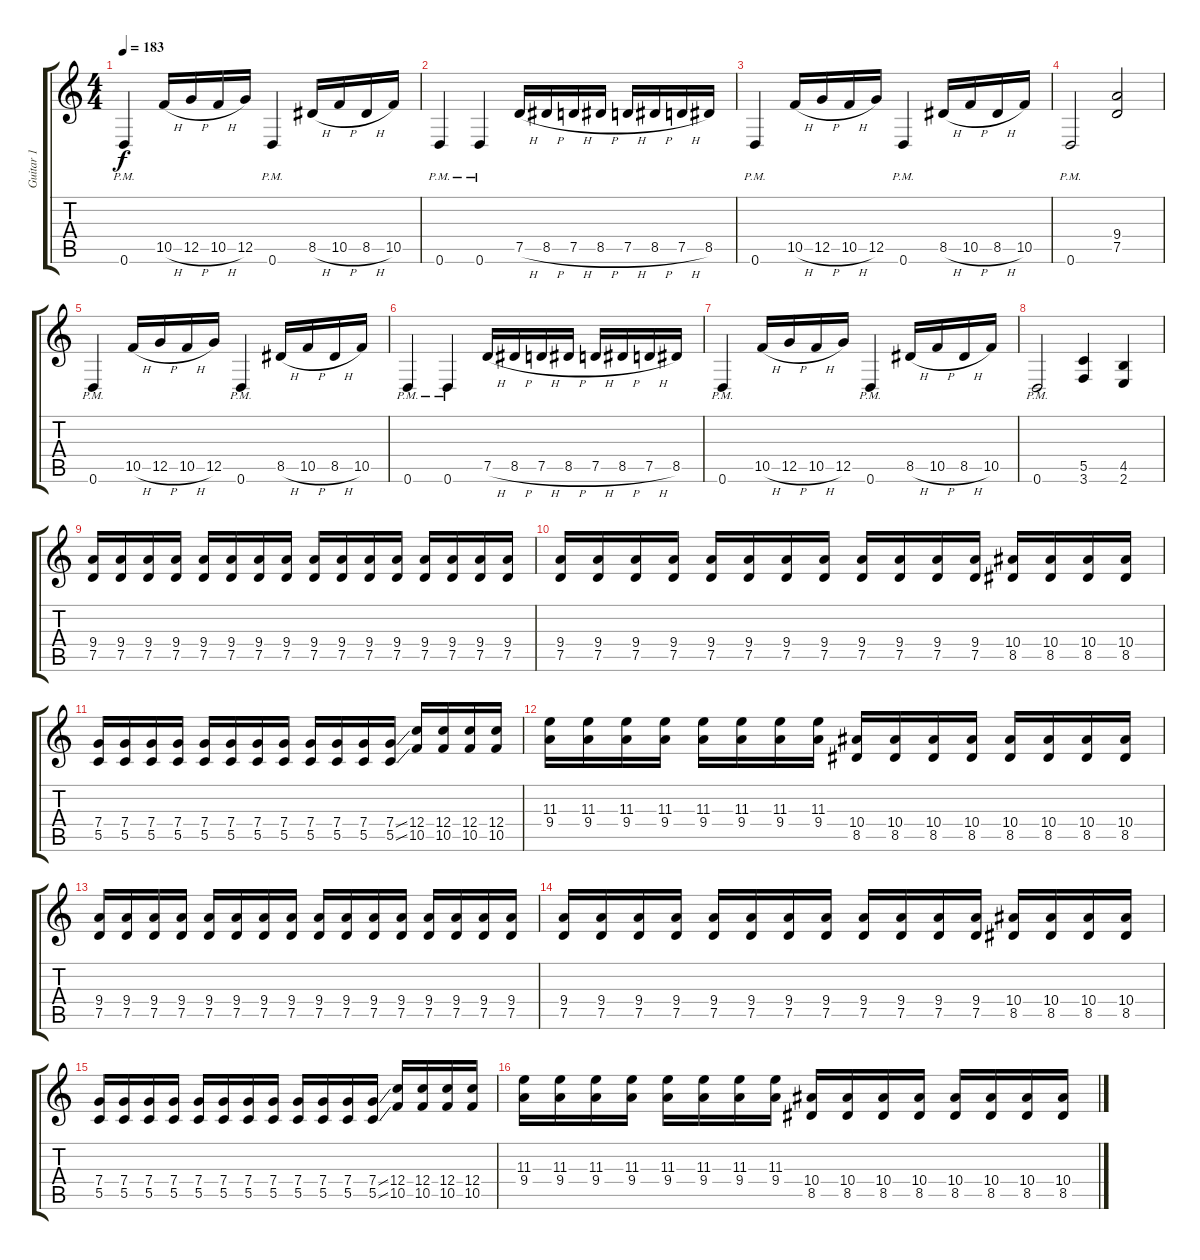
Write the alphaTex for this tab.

\track ("Guitar 1" "Guitar 1") {instrument distortionguitar}
\staff {score tabs}
\tuning (D4 A3 F3 C3 G2 D2) {hide}
\ts (4 4)
\section ("" "")
\tempo 183
\clef g2
\ks c
0.6{pm}.4{dy f} 10.5{h}.16 12.5{h}.16 10.5{h}.16 12.5.16 0.6{pm}.4 8.5{h}.16 10.5{h}.16 8.5{h}.16 10.5.16 |
0.6{pm}.4 0.6{pm}.4 7.5{h}.16 8.5{h}.16 7.5{h}.16 8.5{h}.16 7.5{h}.16 8.5{h}.16 7.5{h}.16 8.5.16 |
0.6{pm}.4 10.5{h}.16 12.5{h}.16 10.5{h}.16 12.5.16 0.6{pm}.4 8.5{h}.16 10.5{h}.16 8.5{h}.16 10.5.16 |
0.6{pm}.2 (9.4 7.5).2 |
0.6{pm}.4 10.5{h}.16 12.5{h}.16 10.5{h}.16 12.5.16 0.6{pm}.4 8.5{h}.16 10.5{h}.16 8.5{h}.16 10.5.16 |
0.6{pm}.4 0.6{pm}.4 7.5{h}.16 8.5{h}.16 7.5{h}.16 8.5{h}.16 7.5{h}.16 8.5{h}.16 7.5{h}.16 8.5.16 |
0.6{pm}.4 10.5{h}.16 12.5{h}.16 10.5{h}.16 12.5.16 0.6{pm}.4 8.5{h}.16 10.5{h}.16 8.5{h}.16 10.5.16 |
0.6{pm}.2 (5.5 3.6).4 (4.5 2.6).4 |
\section ("" "")
(9.4 7.5).16 (9.4 7.5).16 (9.4 7.5).16 (9.4 7.5).16 (9.4 7.5).16 (9.4 7.5).16 (9.4 7.5).16 (9.4 7.5).16 (9.4 7.5).16 (9.4 7.5).16 (9.4 7.5).16 (9.4 7.5).16 (9.4 7.5).16 (9.4 7.5).16 (9.4 7.5).16 (9.4 7.5).16 |
(9.4 7.5).16 (9.4 7.5).16 (9.4 7.5).16 (9.4 7.5).16 (9.4 7.5).16 (9.4 7.5).16 (9.4 7.5).16 (9.4 7.5).16 (9.4 7.5).16 (9.4 7.5).16 (9.4 7.5).16 (9.4 7.5).16 (10.4 8.5).16 (10.4 8.5).16 (10.4 8.5).16 (10.4 8.5).16 |
(7.4 5.5).16 (7.4 5.5).16 (7.4 5.5).16 (7.4 5.5).16 (7.4 5.5).16 (7.4 5.5).16 (7.4 5.5).16 (7.4 5.5).16 (7.4 5.5).16 (7.4 5.5).16 (7.4 5.5).16 (7.4{ss} 5.5{ss}).16 (12.4 10.5).16 (12.4 10.5).16 (12.4 10.5).16 (12.4 10.5).16 |
(11.3 9.4).16 (11.3 9.4).16 (11.3 9.4).16 (11.3 9.4).16 (11.3 9.4).16 (11.3 9.4).16 (11.3 9.4).16 (11.3 9.4).16 (10.4 8.5).16 (10.4 8.5).16 (10.4 8.5).16 (10.4 8.5).16 (10.4 8.5).16 (10.4 8.5).16 (10.4 8.5).16 (10.4 8.5).16 |
(9.4 7.5).16 (9.4 7.5).16 (9.4 7.5).16 (9.4 7.5).16 (9.4 7.5).16 (9.4 7.5).16 (9.4 7.5).16 (9.4 7.5).16 (9.4 7.5).16 (9.4 7.5).16 (9.4 7.5).16 (9.4 7.5).16 (9.4 7.5).16 (9.4 7.5).16 (9.4 7.5).16 (9.4 7.5).16 |
(9.4 7.5).16 (9.4 7.5).16 (9.4 7.5).16 (9.4 7.5).16 (9.4 7.5).16 (9.4 7.5).16 (9.4 7.5).16 (9.4 7.5).16 (9.4 7.5).16 (9.4 7.5).16 (9.4 7.5).16 (9.4 7.5).16 (10.4 8.5).16 (10.4 8.5).16 (10.4 8.5).16 (10.4 8.5).16 |
(7.4 5.5).16 (7.4 5.5).16 (7.4 5.5).16 (7.4 5.5).16 (7.4 5.5).16 (7.4 5.5).16 (7.4 5.5).16 (7.4 5.5).16 (7.4 5.5).16 (7.4 5.5).16 (7.4 5.5).16 (7.4{ss} 5.5{ss}).16 (12.4 10.5).16 (12.4 10.5).16 (12.4 10.5).16 (12.4 10.5).16 |
(11.3 9.4).16 (11.3 9.4).16 (11.3 9.4).16 (11.3 9.4).16 (11.3 9.4).16 (11.3 9.4).16 (11.3 9.4).16 (11.3 9.4).16 (10.4 8.5).16 (10.4 8.5).16 (10.4 8.5).16 (10.4 8.5).16 (10.4 8.5).16 (10.4 8.5).16 (10.4 8.5).16 (10.4 8.5).16
